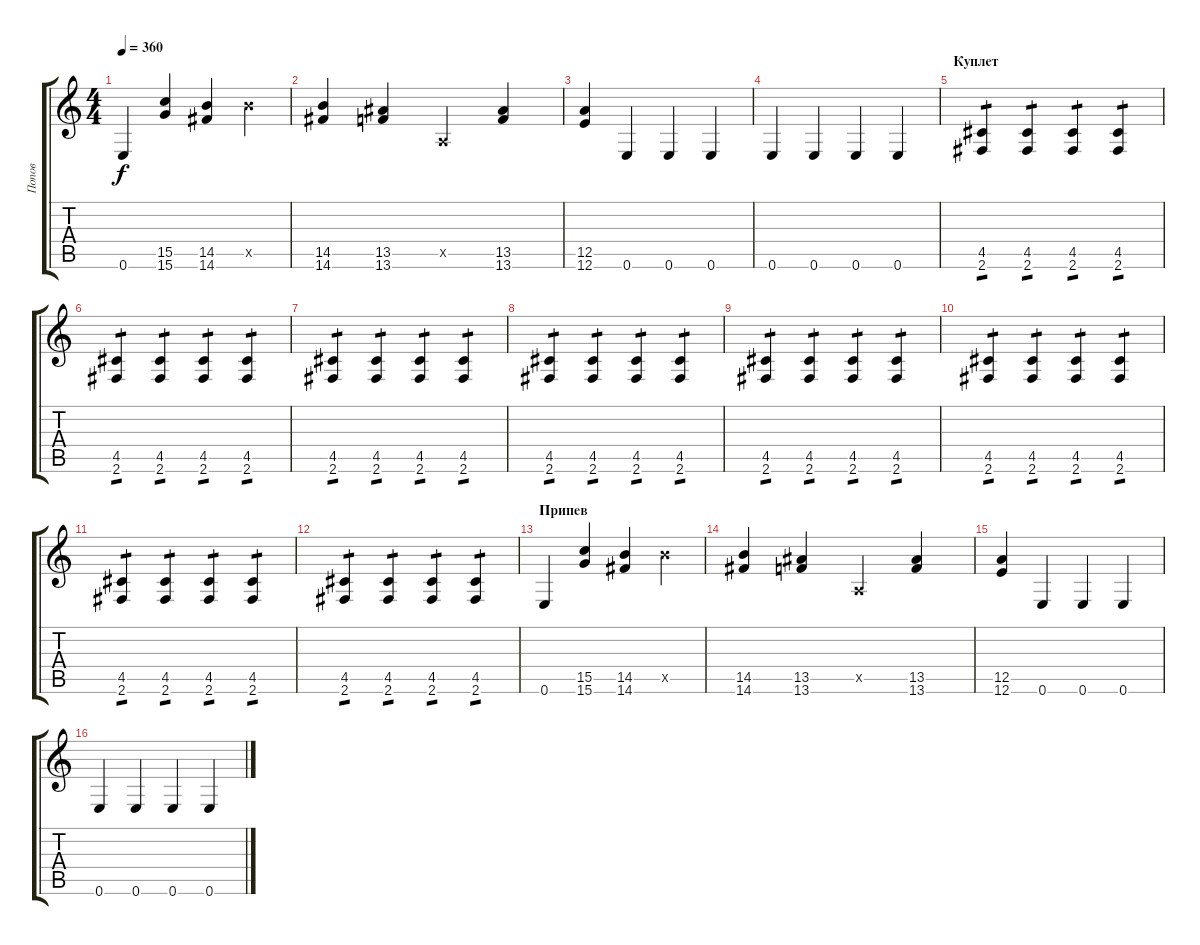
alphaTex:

\track ("Попов" "Попов") {instrument overdrivenguitar}
\staff {score tabs}
\tuning (E4 B3 G3 D3 A2 E2) {hide}
\ts (4 4)
\tempo 360
\clef g2
\ks c
0.6.4{dy f} (15.5 15.6).4 (14.5 14.6).4 14.5{x}.4 |
(14.5 14.6).4 (13.5 13.6).4 0.5{x}.4 (13.5 13.6).4 |
(12.5 12.6).4 0.6.4 0.6.4 0.6.4 |
0.6.4 0.6.4 0.6.4 0.6.4 |
\section ("" "Куплет")
(4.5 2.6).4{tp 1} (4.5 2.6).4{tp 1} (4.5 2.6).4{tp 1} (4.5 2.6).4{tp 1} |
(4.5 2.6).4{tp 1} (4.5 2.6).4{tp 1} (4.5 2.6).4{tp 1} (4.5 2.6).4{tp 1} |
(4.5 2.6).4{tp 1} (4.5 2.6).4{tp 1} (4.5 2.6).4{tp 1} (4.5 2.6).4{tp 1} |
(4.5 2.6).4{tp 1} (4.5 2.6).4{tp 1} (4.5 2.6).4{tp 1} (4.5 2.6).4{tp 1} |
(4.5 2.6).4{tp 1} (4.5 2.6).4{tp 1} (4.5 2.6).4{tp 1} (4.5 2.6).4{tp 1} |
(4.5 2.6).4{tp 1} (4.5 2.6).4{tp 1} (4.5 2.6).4{tp 1} (4.5 2.6).4{tp 1} |
(4.5 2.6).4{tp 1} (4.5 2.6).4{tp 1} (4.5 2.6).4{tp 1} (4.5 2.6).4{tp 1} |
(4.5 2.6).4{tp 1} (4.5 2.6).4{tp 1} (4.5 2.6).4{tp 1} (4.5 2.6).4{tp 1} |
\section ("" "Припев")
0.6.4 (15.5 15.6).4 (14.5 14.6).4 14.5{x}.4 |
(14.5 14.6).4 (13.5 13.6).4 0.5{x}.4 (13.5 13.6).4 |
(12.5 12.6).4 0.6.4 0.6.4 0.6.4 |
0.6.4 0.6.4 0.6.4 0.6.4
